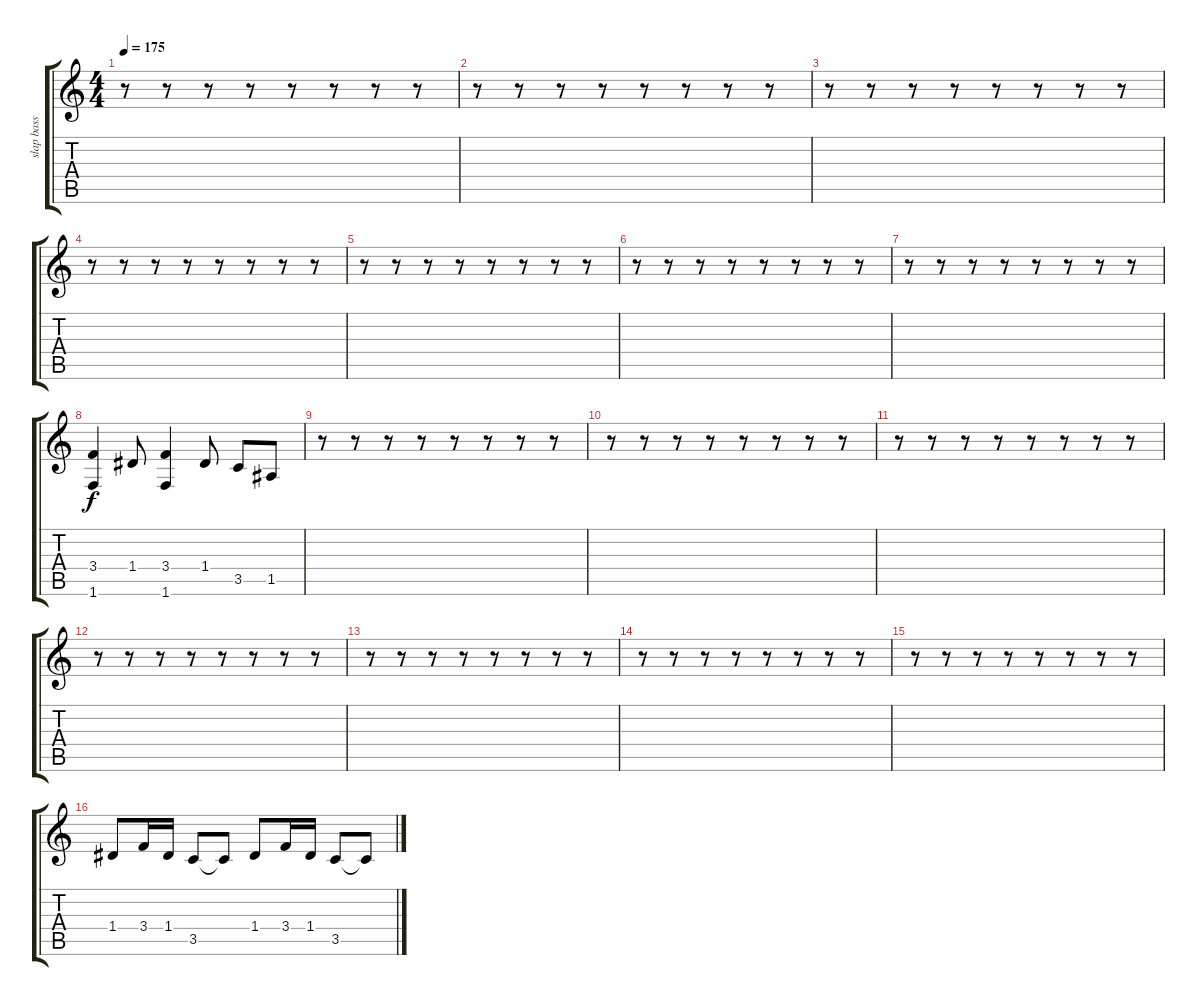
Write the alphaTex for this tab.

\track ("slap bass" "slap bass") {instrument slapbass2}
\staff {score tabs}
\tuning (E4 B3 G3 D3 A2 E2) {hide}
\ts (4 4)
\tempo 175
\clef g2
\ks c
r.8{dy f} r.8 r.8 r.8 r.8 r.8 r.8 r.8 |
r.8 r.8 r.8 r.8 r.8 r.8 r.8 r.8 |
r.8 r.8 r.8 r.8 r.8 r.8 r.8 r.8 |
r.8 r.8 r.8 r.8 r.8 r.8 r.8 r.8 |
r.8 r.8 r.8 r.8 r.8 r.8 r.8 r.8 |
r.8 r.8 r.8 r.8 r.8 r.8 r.8 r.8 |
r.8 r.8 r.8 r.8 r.8 r.8 r.8 r.8 |
(3.4 1.6).4 1.4.8 (3.4 1.6).4 1.4.8 3.5.8 1.5.8 |
r.8 r.8 r.8 r.8 r.8 r.8 r.8 r.8 |
r.8 r.8 r.8 r.8 r.8 r.8 r.8 r.8 |
r.8 r.8 r.8 r.8 r.8 r.8 r.8 r.8 |
r.8 r.8 r.8 r.8 r.8 r.8 r.8 r.8 |
r.8 r.8 r.8 r.8 r.8 r.8 r.8 r.8 |
r.8 r.8 r.8 r.8 r.8 r.8 r.8 r.8 |
r.8 r.8 r.8 r.8 r.8 r.8 r.8 r.8 |
1.4.8 3.4.16 1.4.16 3.5.8 3.5{t}.8 1.4.8 3.4.16 1.4.16 3.5.8 3.5{t}.8
